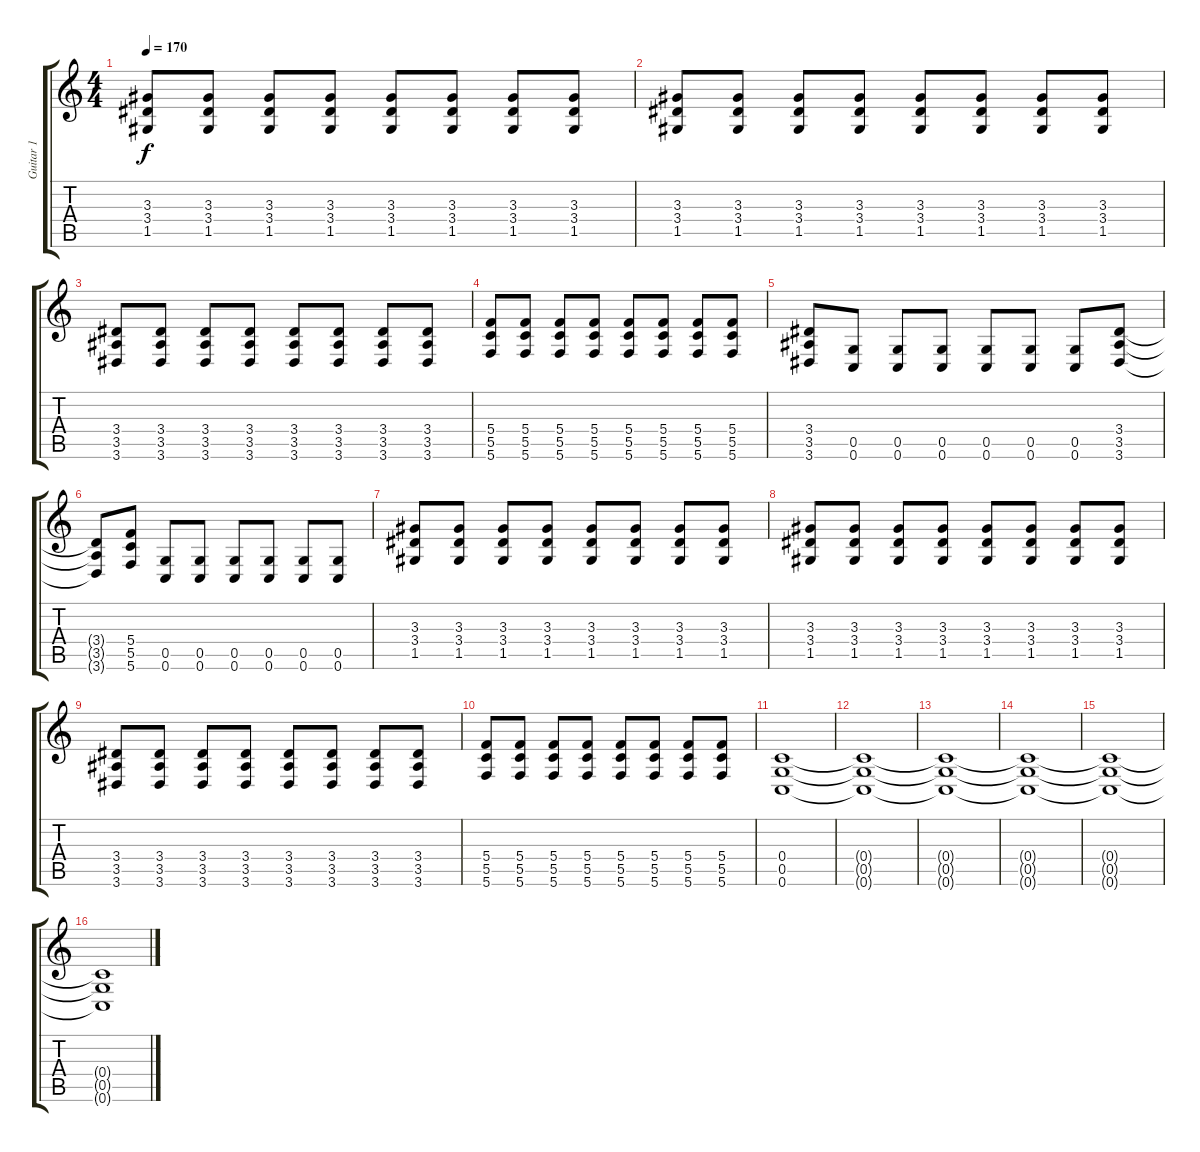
\track ("Guitar 1" "Guitar 1") {instrument distortionguitar}
\staff {score tabs}
\tuning (D4 A3 F3 C3 G2 C2) {hide}
\ts (4 4)
\tempo 170
\clef g2
\ks c
(3.3 3.4 1.5).8{dy f volume 13 balance 8} (3.3 3.4 1.5).8 (3.3 3.4 1.5).8 (3.3 3.4 1.5).8 (3.3 3.4 1.5).8 (3.3 3.4 1.5).8 (3.3 3.4 1.5).8 (3.3 3.4 1.5).8 |
(3.3 3.4 1.5).8 (3.3 3.4 1.5).8 (3.3 3.4 1.5).8 (3.3 3.4 1.5).8 (3.3 3.4 1.5).8 (3.3 3.4 1.5).8 (3.3 3.4 1.5).8 (3.3 3.4 1.5).8 |
(3.4 3.5 3.6).8 (3.4 3.5 3.6).8 (3.4 3.5 3.6).8 (3.4 3.5 3.6).8 (3.4 3.5 3.6).8 (3.4 3.5 3.6).8 (3.4 3.5 3.6).8 (3.4 3.5 3.6).8 |
(5.4 5.5 5.6).8 (5.4 5.5 5.6).8 (5.4 5.5 5.6).8 (5.4 5.5 5.6).8 (5.4 5.5 5.6).8 (5.4 5.5 5.6).8 (5.4 5.5 5.6).8 (5.4 5.5 5.6).8 |
(3.4 3.5 3.6).8{volume 13 balance 0} (0.5 0.6).8 (0.5 0.6).8 (0.5 0.6).8 (0.5 0.6).8 (0.5 0.6).8 (0.5 0.6).8 (3.4 3.5 3.6).8 |
(3.4{t} 3.5{t} 3.6{t}).8 (5.4 5.5 5.6).8 (0.5 0.6).8 (0.5 0.6).8 (0.5 0.6).8 (0.5 0.6).8 (0.5 0.6).8 (0.5 0.6).8 |
(3.3 3.4 1.5).8{volume 13 balance 8} (3.3 3.4 1.5).8 (3.3 3.4 1.5).8 (3.3 3.4 1.5).8 (3.3 3.4 1.5).8 (3.3 3.4 1.5).8 (3.3 3.4 1.5).8 (3.3 3.4 1.5).8 |
(3.3 3.4 1.5).8 (3.3 3.4 1.5).8 (3.3 3.4 1.5).8 (3.3 3.4 1.5).8 (3.3 3.4 1.5).8 (3.3 3.4 1.5).8 (3.3 3.4 1.5).8 (3.3 3.4 1.5).8 |
(3.4 3.5 3.6).8 (3.4 3.5 3.6).8 (3.4 3.5 3.6).8 (3.4 3.5 3.6).8 (3.4 3.5 3.6).8 (3.4 3.5 3.6).8 (3.4 3.5 3.6).8 (3.4 3.5 3.6).8 |
(5.4 5.5 5.6).8 (5.4 5.5 5.6).8 (5.4 5.5 5.6).8 (5.4 5.5 5.6).8 (5.4 5.5 5.6).8 (5.4 5.5 5.6).8 (5.4 5.5 5.6).8 (5.4 5.5 5.6).8 |
(0.4 0.5 0.6).1{volume 13 balance 0} |
(0.4{t} 0.5{t} 0.6{t}).1 |
(0.4{t} 0.5{t} 0.6{t}).1 |
(0.4{t} 0.5{t} 0.6{t}).1 |
(0.4{t} 0.5{t} 0.6{t}).1 |
(0.4{t} 0.5{t} 0.6{t}).1{volume 0}
